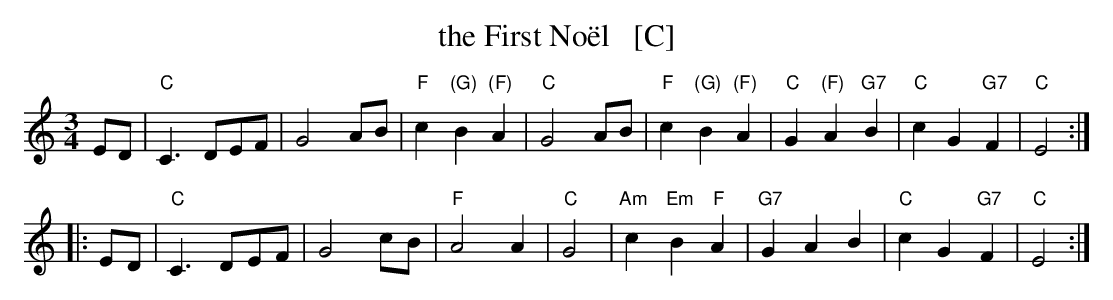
X:1
T: the First No\"el   [C]
M: 3/4
L: 1/8
K: C
   ED \
| "C"C3 DEF | G4 AB | "F"c2 "(G)"B2 "(F)"A2 | "C"G4 AB \
| "F"c2 "(G)"B2 "(F)"A2 | "C"G2 "(F)"A2 "G7"B2 | "C"c2 G2 "G7"F2 | "C"E4 :|
|: ED \
| "C"C3 DEF | G4 cB | "F"A4 A2 | "C"G4 \
| "Am"c2 "Em"B2 "F"A2 | "G7"G2 A2 B2 | "C"c2 G2 "G7"F2 | "C"E4 :|
